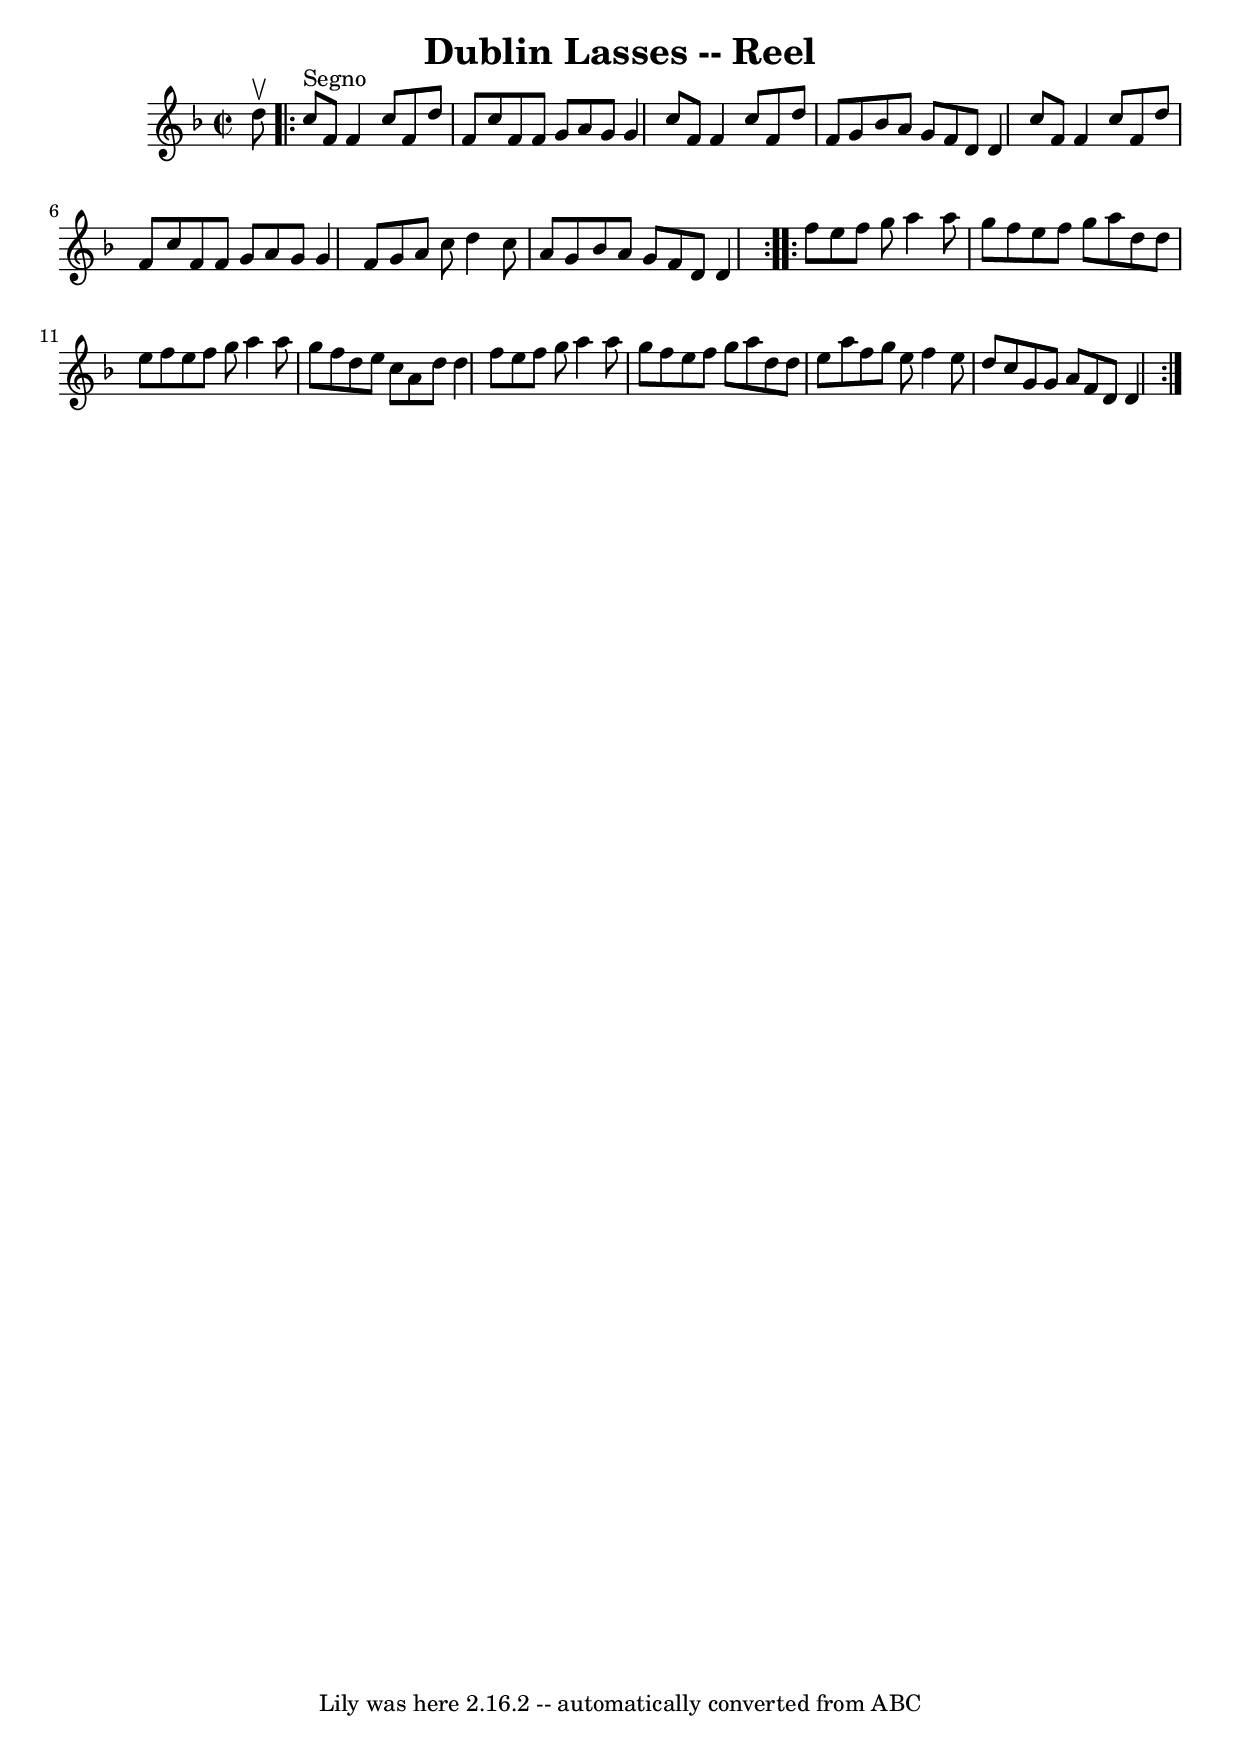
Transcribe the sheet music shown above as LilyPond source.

\version "2.16.2"
\include "Mammoth.ily"
\header {
  %% book = "Ryan's Mammoth Collection"
  crossRefNumber = "1"
  footnotes = ""
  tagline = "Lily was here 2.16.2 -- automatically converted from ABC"
  title = "Dublin Lasses -- Reel"

}
voicedefault =  {


  \override Staff.TimeSignature #'style = #'C
  \time 2/2 
  \key f \major
  d''8^\upbow   
  \repeat volta 2 {
    c''8^"Segno"   
    f'8 f'4 c''8 f'8 d''8 f'8  |
    c''8 f'8 f'8 g'8  
    a'8 g'8 g'4  |
    c''8 f'8 f'4 c''8 f'8 d''8    
    f'8  |
    g'8 bes'8 a'8 g'8 f'8 d'8 d'4  |
    
    c''8 f'8 f'4 c''8 f'8 d''8 f'8  |
    c''8 f'8 f'8 
    g'8 a'8 g'8 g'4  |
    f'8 g'8 a'8 c''8 d''4    
    c''8 a'8  |
    g'8 bes'8 a'8 g'8 f'8 d'8 d'4  

  } 
  \repeat volta 2 {
    f''8 e''8 f''8 g''8 a''4 a''8 g''8  
    |
    f''8 e''8 f''8 g''8 a''8 d''8 d''8 e''8  
    |
    f''8 e''8 f''8 g''8 a''4 a''8 g''8  |
    
    f''8 d''8 e''8 c''8 a'8 d''8 d''4  |
    f''8 e''8  
    f''8 g''8 a''4 a''8 g''8  |
    f''8 e''8 f''8 g''8 
    a''8 d''8 d''8 e''8  |
    a''8 f''8 g''8 e''8    
    f''4 e''8 d''8  |
    c''8 g'8 g'8 a'8 f'8 d'8 d'4 
    
  }

}

\score{
  <<

    \context Staff="default"
    {
      \voicedefault 
      
    }

  >>
  \layout {
    
  }
  \midi {
  }

}
